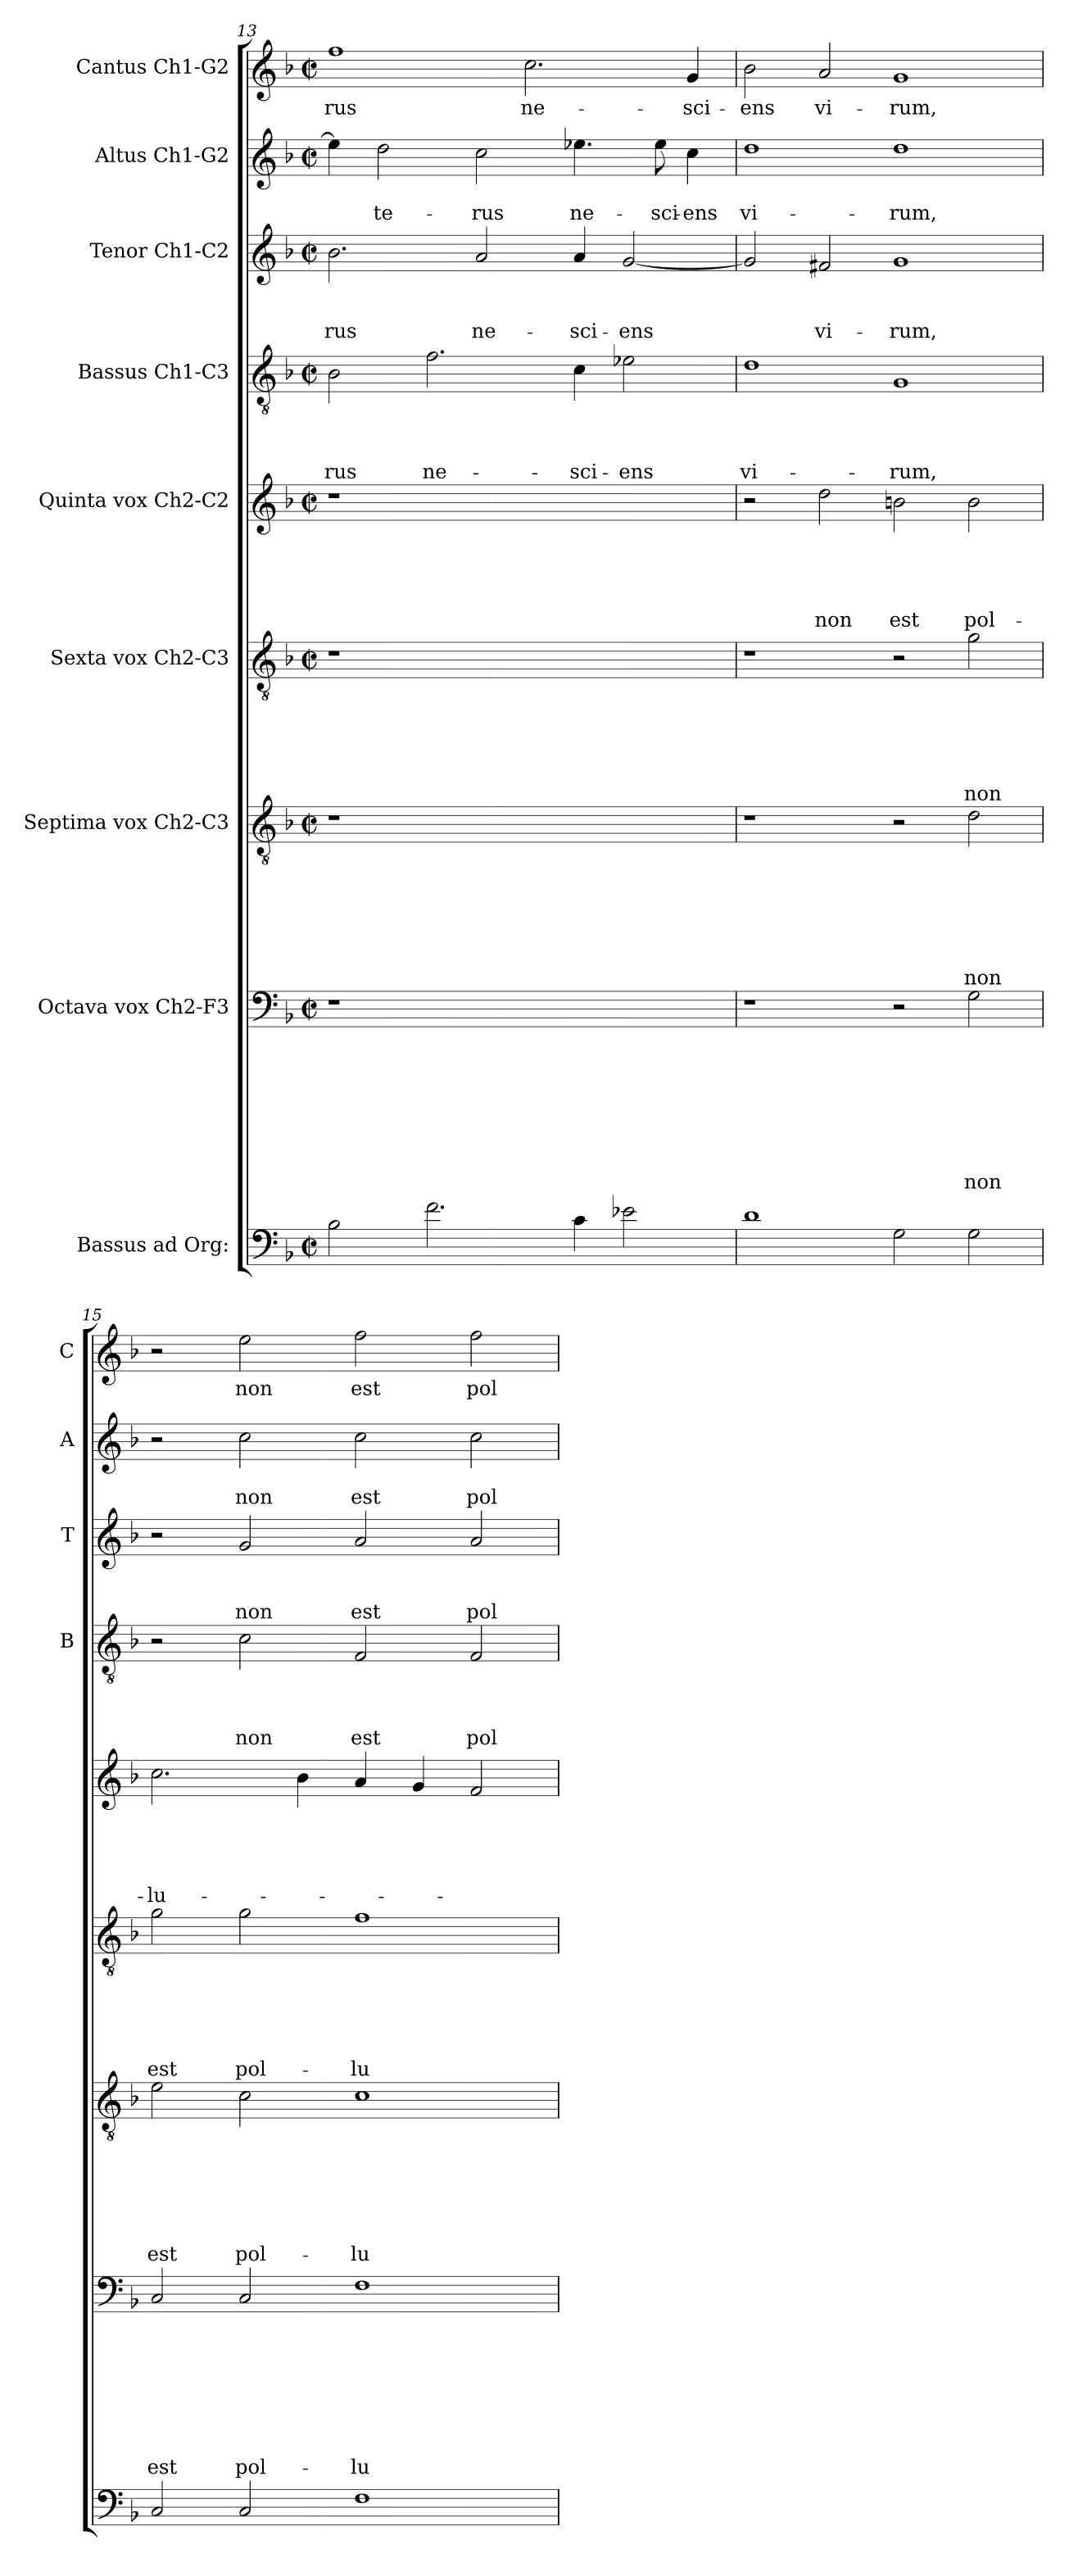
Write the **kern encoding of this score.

**kern	**kern	**text	**text	**text	**text	**text	**text	**text	**text	**kern	**text	**text	**text	**text	**text	**text	**text	**kern	**text	**text	**text	**text	**text	**text	**kern	**text	**text	**text	**text	**text	**kern	**text	**text	**text	**text	**kern	**text	**text	**text	**kern	**text	**text	**kern	**text
*part9	*part8	*part8	*part8	*part8	*part8	*part8	*part8	*part8	*part8	*part7	*part7	*part7	*part7	*part7	*part7	*part7	*part7	*part6	*part6	*part6	*part6	*part6	*part6	*part6	*part5	*part5	*part5	*part5	*part5	*part5	*part4	*part4	*part4	*part4	*part4	*part3	*part3	*part3	*part3	*part2	*part2	*part2	*part1	*part1
*staff9	*staff8	*staff8	*staff8	*staff8	*staff8	*staff8	*staff8	*staff8	*staff8	*staff7	*staff7	*staff7	*staff7	*staff7	*staff7	*staff7	*staff7	*staff6	*staff6	*staff6	*staff6	*staff6	*staff6	*staff6	*staff5	*staff5	*staff5	*staff5	*staff5	*staff5	*staff4	*staff4	*staff4	*staff4	*staff4	*staff3	*staff3	*staff3	*staff3	*staff2	*staff2	*staff2	*staff1	*staff1
*I"Bassus ad Org:	*I"Octava vox Ch2-F3	*	*	*	*	*	*	*	*	*I"Septima vox Ch2-C3	*	*	*	*	*	*	*	*I"Sexta vox Ch2-C3	*	*	*	*	*	*	*I"Quinta vox Ch2-C2	*	*	*	*	*	*I"Bassus Ch1-C3	*	*	*	*	*I"Tenor Ch1-C2	*	*	*	*I"Altus Ch1-G2	*	*	*I"Cantus Ch1-G2	*
*	*	*	*	*	*	*	*	*	*	*	*	*	*	*	*	*	*	*	*	*	*	*	*	*	*	*	*	*	*	*	*I'B	*	*	*	*	*I'T	*	*	*	*I'A	*	*	*I'C	*
*clefF4	*clefF4	*	*	*	*	*	*	*	*	*clefGv2	*	*	*	*	*	*	*	*clefGv2	*	*	*	*	*	*	*clefG2	*	*	*	*	*	*clefGv2	*	*	*	*	*clefG2	*	*	*	*clefG2	*	*	*clefG2	*
*k[b-]	*k[b-]	*	*	*	*	*	*	*	*	*k[b-]	*	*	*	*	*	*	*	*k[b-]	*	*	*	*	*	*	*k[b-]	*	*	*	*	*	*k[b-]	*	*	*	*	*k[b-]	*	*	*	*k[b-]	*	*	*k[b-]	*
*F:	*F:	*	*	*	*	*	*	*	*	*F:	*	*	*	*	*	*	*	*F:	*	*	*	*	*	*	*F:	*	*	*	*	*	*F:	*	*	*	*	*F:	*	*	*	*F:	*	*	*F:	*
*M2/2	*M2/2	*	*	*	*	*	*	*	*	*M2/2	*	*	*	*	*	*	*	*M2/2	*	*	*	*	*	*	*M2/2	*	*	*	*	*	*M2/2	*	*	*	*	*M2/2	*	*	*	*M2/2	*	*	*M2/2	*
*met(c|)	*met(c|)	*	*	*	*	*	*	*	*	*met(c|)	*	*	*	*	*	*	*	*met(c|)	*	*	*	*	*	*	*met(c|)	*	*	*	*	*	*met(c|)	*	*	*	*	*met(c|)	*	*	*	*met(c|)	*	*	*met(c|)	*
=13	=13	=13	=13	=13	=13	=13	=13	=13	=13	=13	=13	=13	=13	=13	=13	=13	=13	=13	=13	=13	=13	=13	=13	=13	=13	=13	=13	=13	=13	=13	=13	=13	=13	=13	=13	=13	=13	=13	=13	=13	=13	=13	=13	=13
!	!	!	!	!	!	!	!	!	!	!	!	!	!	!	!	!	!	!	!	!	!	!	!	!	!	!	!	!	!	!	!	!	!	!	!LO:LY:b	!	!	!	!LO:LY:b	!	!	!	!	!LO:LY:b
2B-\	1r	.	.	.	.	.	.	.	.	1r	.	.	.	.	.	.	.	1r	.	.	.	.	.	.	1r	.	.	.	.	.	2B-\	.	.	.	-rus	2.b-\	.	.	-rus	4ee-\]	.	.	1ff	-rus
!	!	!	!	!	!	!	!	!	!	!	!	!	!	!	!	!	!	!	!	!	!	!	!	!	!	!	!	!	!	!	!	!	!	!	!	!	!	!	!	!	!	!LO:LY:b	!	!
.	.	.	.	.	.	.	.	.	.	.	.	.	.	.	.	.	.	.	.	.	.	.	.	.	.	.	.	.	.	.	.	.	.	.	.	.	.	.	.	2dd\	.	-te-	.	.
!	!	!	!	!	!	!	!	!	!	!	!	!	!	!	!	!	!	!	!	!	!	!	!	!	!	!	!	!	!	!	!	!	!	!	!LO:LY:b	!	!	!	!	!	!	!	!	!
2.f\	.	.	.	.	.	.	.	.	.	.	.	.	.	.	.	.	.	.	.	.	.	.	.	.	.	.	.	.	.	.	2.f\	.	.	.	ne-	.	.	.	.	.	.	.	.	.
!	!	!	!	!	!	!	!	!	!	!	!	!	!	!	!	!	!	!	!	!	!	!	!	!	!	!	!	!	!	!	!	!	!	!	!	!	!	!	!LO:LY:b	!	!	!LO:LY:b	!	!
.	.	.	.	.	.	.	.	.	.	.	.	.	.	.	.	.	.	.	.	.	.	.	.	.	.	.	.	.	.	.	.	.	.	.	.	2a/	.	.	ne-	2cc\	.	-rus	.	.
!	!	!	!	!	!	!	!	!	!	!	!	!	!	!	!	!	!	!	!	!	!	!	!	!	!	!	!	!	!	!	!	!	!	!	!	!	!	!	!	!	!	!	!	!LO:LY:b
.	1ryy	.	.	.	.	.	.	.	.	1ryy	.	.	.	.	.	.	.	1ryy	.	.	.	.	.	.	1ryy	.	.	.	.	.	.	.	.	.	.	.	.	.	.	.	.	.	2.cc\	ne-
!	!	!	!	!	!	!	!	!	!	!	!	!	!	!	!	!	!	!	!	!	!	!	!	!	!	!	!	!	!	!	!	!	!	!	!LO:LY:b	!	!	!	!LO:LY:b	!	!	!LO:LY:b	!	!
4c\	.	.	.	.	.	.	.	.	.	.	.	.	.	.	.	.	.	.	.	.	.	.	.	.	.	.	.	.	.	.	4c\	.	.	.	-sci-	4a/	.	.	-sci-	4.ee-X\	.	ne-	.	.
!	!	!	!	!	!	!	!	!	!	!	!	!	!	!	!	!	!	!	!	!	!	!	!	!	!	!	!	!	!	!	!	!	!	!	!LO:LY:b	!	!	!	!LO:LY:b	!	!	!	!	!
2e-X\	.	.	.	.	.	.	.	.	.	.	.	.	.	.	.	.	.	.	.	.	.	.	.	.	.	.	.	.	.	.	2e-X\	.	.	.	-ens	[2g/	.	.	-ens	.	.	.	.	.
!	!	!	!	!	!	!	!	!	!	!	!	!	!	!	!	!	!	!	!	!	!	!	!	!	!	!	!	!	!	!	!	!	!	!	!	!	!	!	!	!	!	!LO:LY:b	!	!
.	.	.	.	.	.	.	.	.	.	.	.	.	.	.	.	.	.	.	.	.	.	.	.	.	.	.	.	.	.	.	.	.	.	.	.	.	.	.	.	8ee-\	.	-sci-	.	.
!	!	!	!	!	!	!	!	!	!	!	!	!	!	!	!	!	!	!	!	!	!	!	!	!	!	!	!	!	!	!	!	!	!	!	!	!	!	!	!	!	!	!LO:LY:b	!	!LO:LY:b
.	.	.	.	.	.	.	.	.	.	.	.	.	.	.	.	.	.	.	.	.	.	.	.	.	.	.	.	.	.	.	.	.	.	.	.	.	.	.	.	4cc\	.	-ens	4g/	-sci-
!!LO:LB:g=z
=14	=14	=14	=14	=14	=14	=14	=14	=14	=14	=14	=14	=14	=14	=14	=14	=14	=14	=14	=14	=14	=14	=14	=14	=14	=14	=14	=14	=14	=14	=14	=14	=14	=14	=14	=14	=14	=14	=14	=14	=14	=14	=14	=14	=14
!	!	!	!	!	!	!	!	!	!	!	!	!	!	!	!	!	!	!	!	!	!	!	!	!	!	!	!	!	!	!	!	!	!	!	!LO:LY:b	!	!	!	!	!	!	!LO:LY:b	!	!LO:LY:b
1d	1r	.	.	.	.	.	.	.	.	1r	.	.	.	.	.	.	.	1r	.	.	.	.	.	.	2r	.	.	.	.	.	1d	.	.	.	vi-	2g/]	.	.	.	1dd	.	vi-	2b-\	-ens
!	!	!	!	!	!	!	!	!	!	!	!	!	!	!	!	!	!	!	!	!	!	!	!	!	!	!	!	!	!	!LO:LY:b	!	!	!	!	!	!	!	!	!LO:LY:b	!	!	!	!	!LO:LY:b
.	.	.	.	.	.	.	.	.	.	.	.	.	.	.	.	.	.	.	.	.	.	.	.	.	2dd\	.	.	.	.	non	.	.	.	.	.	2f#X/	.	.	vi-	.	.	.	2a/	vi-
!	!	!	!	!	!	!	!	!	!	!	!	!	!	!	!	!	!	!	!	!	!	!	!	!	!	!	!	!	!	!LO:LY:b	!	!	!	!	!LO:LY:b	!	!	!	!LO:LY:b	!	!	!LO:LY:b	!	!LO:LY:b
2G\	2r	.	.	.	.	.	.	.	.	2r	.	.	.	.	.	.	.	2r	.	.	.	.	.	.	2bn\	.	.	.	.	est	1G	.	.	.	-rum,	1g	.	.	-rum,	1dd	.	-rum,	1g	-rum,
!	!	!	!	!	!	!	!	!	!LO:LY:b	!	!	!	!	!	!	!	!LO:LY:b	!	!	!	!	!	!	!LO:LY:b	!	!	!	!	!	!LO:LY:b	!	!	!	!	!	!	!	!	!	!	!	!	!	!
2G\	2G\	.	.	.	.	.	.	.	non	2d\	.	.	.	.	.	.	non	2g\	.	.	.	.	.	non	2b\	.	.	.	.	pol-	.	.	.	.	.	.	.	.	.	.	.	.	.	.
=15	=15	=15	=15	=15	=15	=15	=15	=15	=15	=15	=15	=15	=15	=15	=15	=15	=15	=15	=15	=15	=15	=15	=15	=15	=15	=15	=15	=15	=15	=15	=15	=15	=15	=15	=15	=15	=15	=15	=15	=15	=15	=15	=15	=15
!	!	!	!	!	!	!	!	!	!LO:LY:b	!	!	!	!	!	!	!	!LO:LY:b	!	!	!	!	!	!	!LO:LY:b	!	!	!	!	!	!LO:LY:b	!	!	!	!	!	!	!	!	!	!	!	!	!	!
2C/	2C/	.	.	.	.	.	.	.	est	2e\	.	.	.	.	.	.	est	2g\	.	.	.	.	.	est	2.cc\	.	.	.	.	-lu-	2r	.	.	.	.	2r	.	.	.	2r	.	.	2r	.
!	!	!	!	!	!	!	!	!	!LO:LY:b	!	!	!	!	!	!	!	!LO:LY:b	!	!	!	!	!	!	!LO:LY:b	!	!	!	!	!	!	!	!	!	!	!LO:LY:b	!	!	!	!LO:LY:b	!	!	!LO:LY:b	!	!LO:LY:b
2C/	2C/	.	.	.	.	.	.	.	pol-	2c\	.	.	.	.	.	.	pol-	2g\	.	.	.	.	.	pol-	.	.	.	.	.	.	2c\	.	.	.	non	2g/	.	.	non	2cc\	.	non	2ee\	non
.	.	.	.	.	.	.	.	.	.	.	.	.	.	.	.	.	.	.	.	.	.	.	.	.	4b-\	.	.	.	.	.	.	.	.	.	.	.	.	.	.	.	.	.	.	.
!	!	!	!	!	!	!	!	!	!LO:LY:b	!	!	!	!	!	!	!	!LO:LY:b	!	!	!	!	!	!	!LO:LY:b	!	!	!	!	!	!	!	!	!	!	!LO:LY:b	!	!	!	!LO:LY:b	!	!	!LO:LY:b	!	!LO:LY:b
1F	1F	.	.	.	.	.	.	.	-lu-	1c	.	.	.	.	.	.	-lu-	1f	.	.	.	.	.	-lu-	4a/	.	.	.	.	.	2F/	.	.	.	est	2a/	.	.	est	2cc\	.	est	2ff\	est
.	.	.	.	.	.	.	.	.	.	.	.	.	.	.	.	.	.	.	.	.	.	.	.	.	4g/	.	.	.	.	.	.	.	.	.	.	.	.	.	.	.	.	.	.	.
!	!	!	!	!	!	!	!	!	!	!	!	!	!	!	!	!	!	!	!	!	!	!	!	!	!	!	!	!	!	!	!	!	!	!	!LO:LY:b	!	!	!	!LO:LY:b	!	!	!LO:LY:b	!	!LO:LY:b
.	.	.	.	.	.	.	.	.	.	.	.	.	.	.	.	.	.	.	.	.	.	.	.	.	2f/	.	.	.	.	.	2F/	.	.	.	pol-	2a/	.	.	pol-	2cc\	.	pol-	2ff\	pol-
=	=	=	=	=	=	=	=	=	=	=	=	=	=	=	=	=	=	=	=	=	=	=	=	=	=	=	=	=	=	=	=	=	=	=	=	=	=	=	=	=	=	=	=	=
*-	*-	*-	*-	*-	*-	*-	*-	*-	*-	*-	*-	*-	*-	*-	*-	*-	*-	*-	*-	*-	*-	*-	*-	*-	*-	*-	*-	*-	*-	*-	*-	*-	*-	*-	*-	*-	*-	*-	*-	*-	*-	*-	*-	*-
